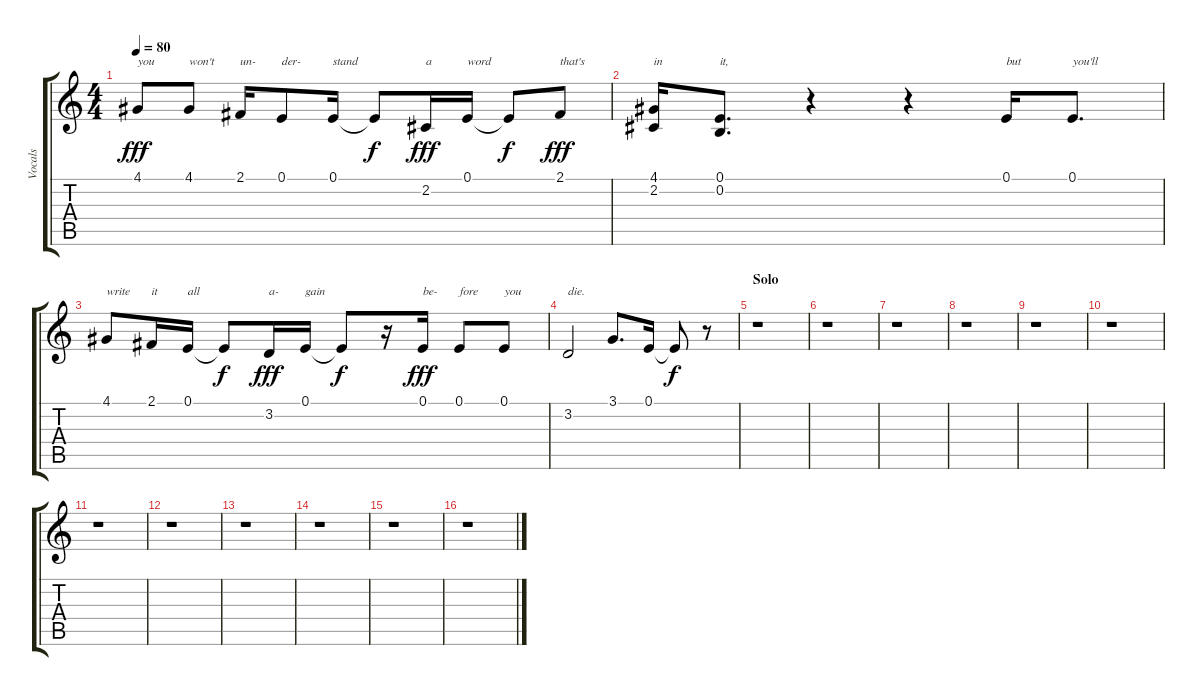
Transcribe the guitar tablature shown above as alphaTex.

\track ("Vocals" "Vocals") {instrument lead6voice}
\staff {score tabs}
\tuning (E4 B3 G3 D3 A2 E2) {hide}
\ts (4 4)
\tempo 80
\clef g2
\ks c
4.1.8{txt "you" dy fff} 4.1.8{txt "won't"} 2.1.16{txt "un-"} 0.1.8{txt "der-"} 0.1.16{txt "stand"} 0.1{t}.8{dy f} 2.2.16{txt "a" dy fff} 0.1.16{txt "word"} 0.1{t}.8{dy f} 2.1.8{txt "that's" dy fff} |
(4.1 2.2).16{txt "in"} (0.1 0.2).8{d txt "it,"} r.4 r.4 0.1.16{txt "but"} 0.1.8{d txt "you'll"} |
4.1.8{txt "write"} 2.1.16{txt "it"} 0.1.16{txt "all"} 0.1{t}.8{dy f} 3.2.16{txt "a-" dy fff} 0.1.16{txt "gain"} 0.1{t}.8{dy f} r.16 0.1.16{txt "be-" dy fff} 0.1.8{txt "fore"} 0.1.8{txt "you"} |
3.2.2{txt "die."} 3.1.8{d} 0.1.16 0.1{t}.8{dy f} r.8 |
\section ("" "Solo")
r.1 |
r.1 |
r.1 |
r.1 |
r.1 |
r.1 |
r.1 |
r.1 |
r.1 |
r.1 |
r.1 |
r.1
